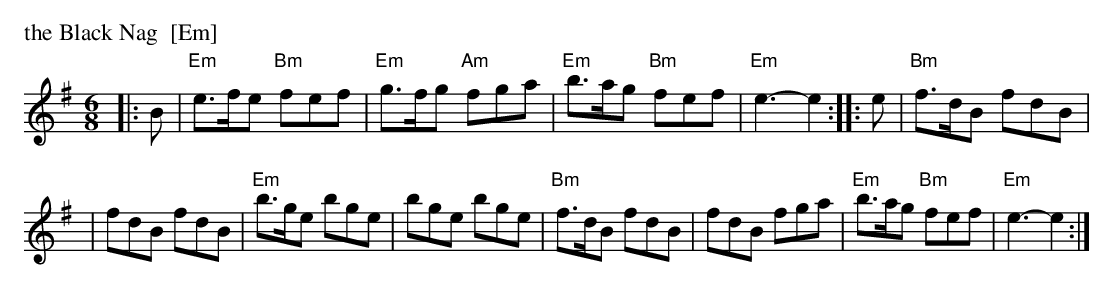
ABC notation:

X:1
P: the Black Nag  [Em]
M: 6/8
L: 1/8
K: Em
|: B \
| "Em"e>fe "Bm"fef | "Em"g>fg "Am"fga | "Em"b>ag "Bm"fef | "Em"e3- e2 :: e | "Bm"f>dB fdB |
| fdB fdB | "Em"b>ge bge | bge bge | "Bm"f>dB fdB | fdB fga | "Em"b>ag "Bm"fef | "Em"e3- e2 :|
